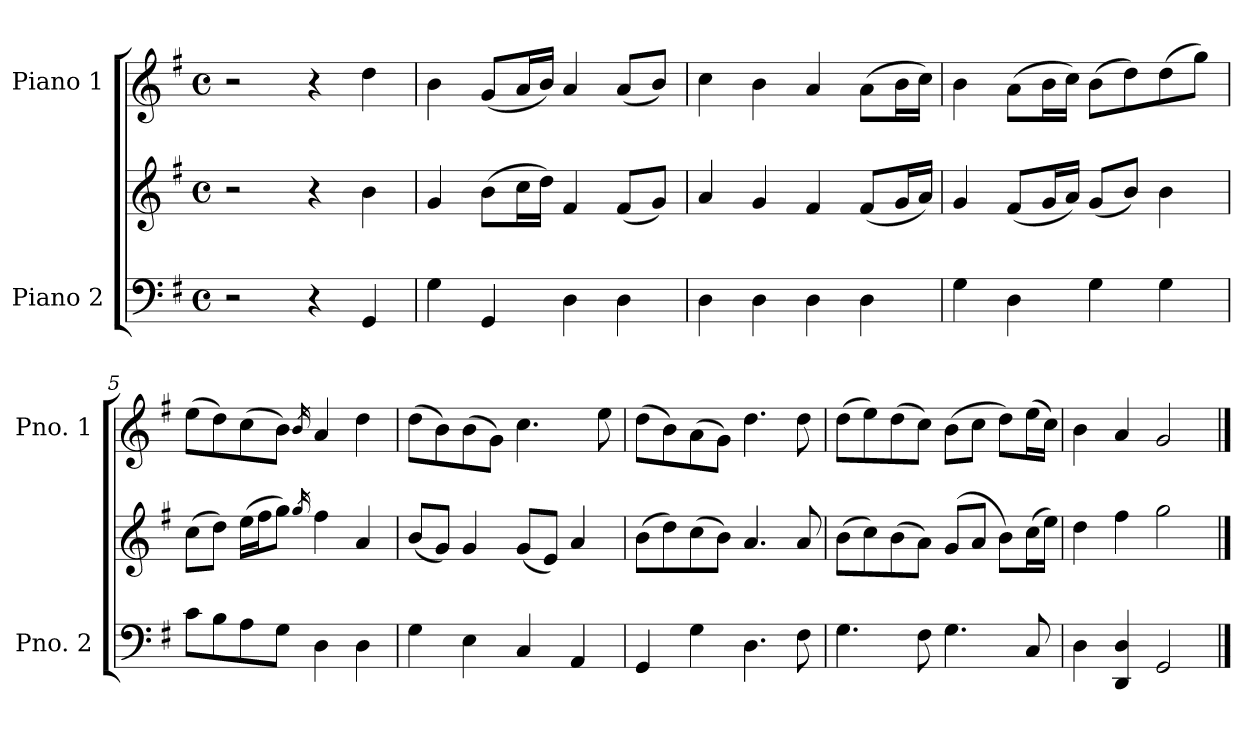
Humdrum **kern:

**kern	**kern	**kern
*part2	*part2	*part1
*staff3	*staff2	*staff1
*I"Piano 2	*	*I"Piano 1
*I'Pno. 2	*	*I'Pno. 1
*clefF4	*clefG2	*clefG2
*k[f#]	*k[f#]	*k[f#]
*M4/4	*M4/4	*M4/4
*met(c)	*met(c)	*met(c)
=1	=1	=1
2r	2r	2r
4r	4r	4r
*	*	*MM100
4GG/	4b\	4dd\
=2	=2	=2
4G\	4g/	4b\
4GG/	(>8b\L	(<8g/L
.	16cc\L	16a/L
.	16dd\JJ)	16b/JJ)
4D\	4f#/	4a/
4D\	(<8f#/L	(<8a/L
.	8g/J)	8b/J)
=3	=3	=3
4D\	4a/	4cc\
4D\	4g/	4b\
4D\	4f#/	4a/
4D\	(<8f#/L	(>8a\L
.	16g/L	16b\L
.	16a/JJ)	16cc\JJ)
=4	=4	=4
4G\	4g/	4b\
4D\	(<8f#/L	(>8a\L
.	16g/L	16b\L
.	16a/JJ)	16cc\JJ)
4G\	(<8g/L	(>8b\L
.	8b/J)	8dd\)
4G\	4b\	(>8dd\
.	.	8gg\J)
=5	=5	=5
8c\L	(>8cc\L	(>8ee\L
8B\	8dd\J)	8dd\)
8A\	(>16ee\LL	(>8cc\
.	16ff#\J	.
8G\J	8gg\J)	8b\J)
.	16qgg/	16qb/
4D\	4ff#\	4a/
4D\	4a/	4dd\
=6	=6	=6
4G\	(<8b/L	(>8dd\L
.	8g/J)	8b\)
4E\	4g/	(>8b\
.	.	8g\J)
4C/	(<8g/L	4.cc\
.	8e/J)	.
4AA/	4a/	.
.	.	8ee\
!!LO:LB:g=z
=7	=7	=7
4GG/	(>8b\L	(>8dd\L
.	8dd\)	8b\)
4G\	(>8cc\	(>8a\
.	8b\J)	8g\J)
4.D\	4.a/	4.dd\
8F#\	8a/	8dd\
=8	=8	=8
4.G\	(>8b\L	(>8dd\L
.	8cc\)	8ee\)
.	(>8b\	(>8dd\
8F#\	8a\J)	8cc\J)
4.G\	(>8g/L	(>8b\L
.	8a/J	8cc\J
.	8b\L)	8dd\L)
8C/	(>16cc\L	(>16ee\L
.	16ee\JJ)	16cc\JJ)
=9	=9	=9
4D\	4dd\	4b\
4DD/ 4D/	4ff#\	4a/
2GG/	2gg\	2g/
==	==	==
*-	*-	*-
